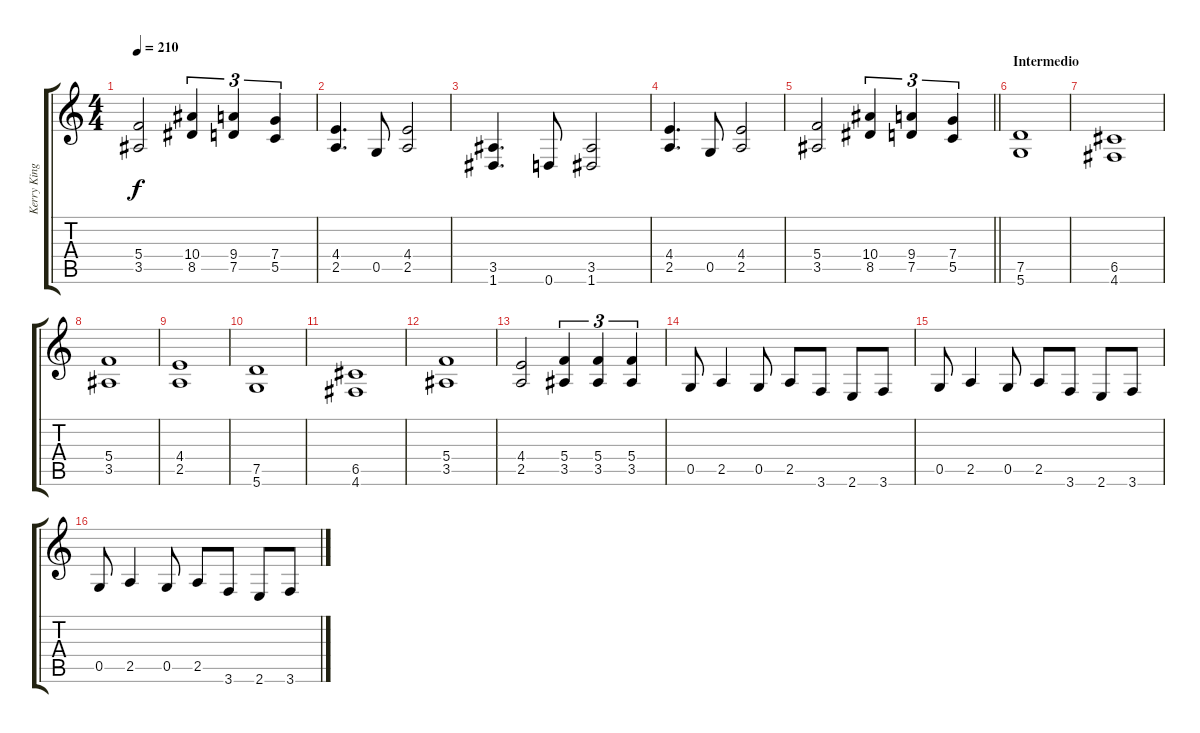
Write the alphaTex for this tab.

\track ("Kerry King" "Kerry King") {instrument distortionguitar}
\staff {score tabs}
\tuning (D4 A3 F3 C3 G2 D2) {hide}
\ts (4 4)
\tempo 210
\clef g2
\ks c
(5.4 3.5).2{dy f} (10.4 8.5).4{tu (3 2)} (9.4 7.5).4{tu (3 2)} (7.4 5.5).4{tu (3 2)} |
(4.4 2.5).4{d} 0.5.8 (4.4 2.5).2 |
(3.5 1.6).4{d} 0.6.8 (3.5 1.6).2 |
(4.4 2.5).4{d} 0.5.8 (4.4 2.5).2 |
\barLineRight lightlight
(5.4 3.5).2 (10.4 8.5).4{tu (3 2)} (9.4 7.5).4{tu (3 2)} (7.4 5.5).4{tu (3 2)} |
\section ("" "Intermedio")
(7.5 5.6).1 |
(6.5 4.6).1 |
(5.4 3.5).1 |
(4.4 2.5).1 |
(7.5 5.6).1 |
(6.5 4.6).1 |
(5.4 3.5).1 |
(4.4 2.5).2 (5.4 3.5).4{tu (3 2)} (5.4 3.5).4{tu (3 2)} (5.4 3.5).4{tu (3 2)} |
0.5.8 2.5.4 0.5.8 2.5.8 3.6.8 2.6.8 3.6.8 |
0.5.8 2.5.4 0.5.8 2.5.8 3.6.8 2.6.8 3.6.8 |
0.5.8 2.5.4 0.5.8 2.5.8 3.6.8 2.6.8 3.6.8
